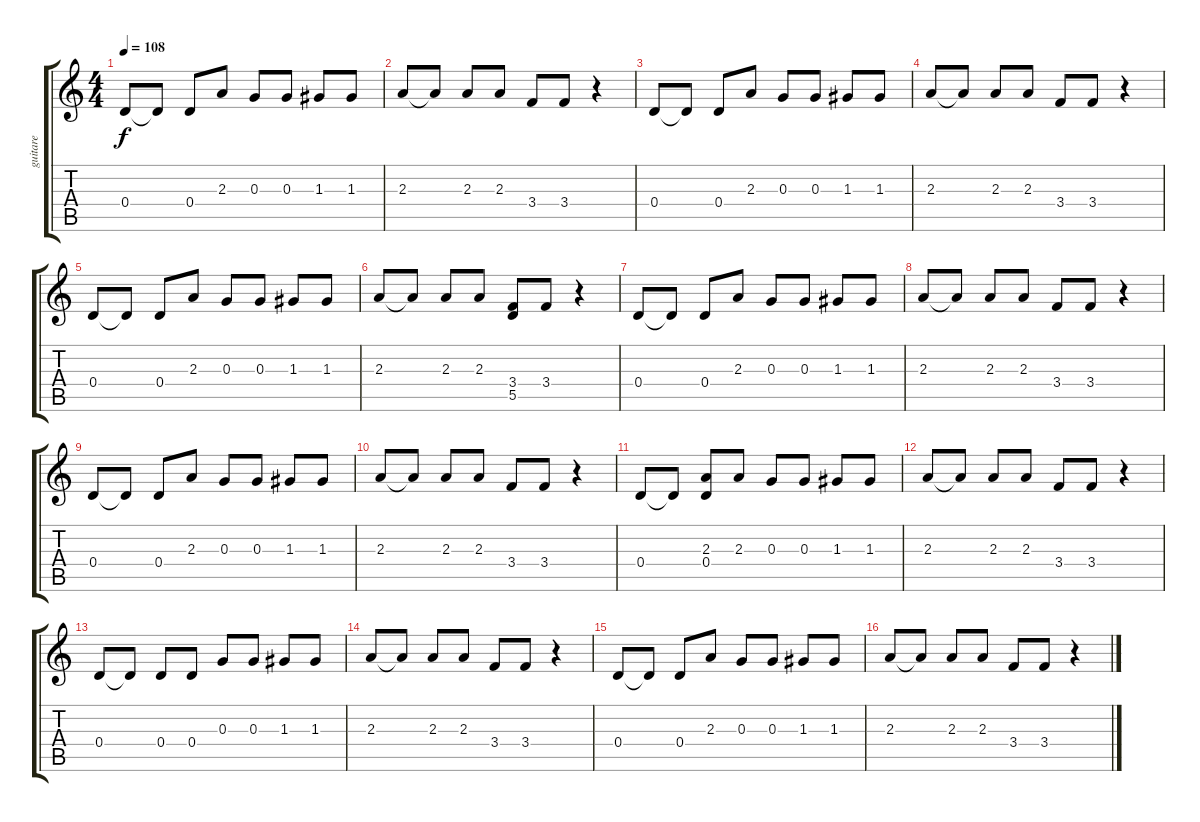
\track ("guitare" "guitare") {instrument acousticguitarsteel}
\staff {score tabs}
\tuning (E4 B3 G3 D3 A2 E2) {hide}
\ts (4 4)
\tempo 108
\clef g2
\ks c
0.4.8{dy f} 0.4{t}.8 0.4.8 2.3.8 0.3.8 0.3.8 1.3.8 1.3.8 |
2.3.8 2.3{t}.8 2.3.8 2.3.8 3.4.8 3.4.8 r.4 |
0.4.8 0.4{t}.8 0.4.8 2.3.8 0.3.8 0.3.8 1.3.8 1.3.8 |
2.3.8 2.3{t}.8 2.3.8 2.3.8 3.4.8 3.4.8 r.4 |
0.4.8 0.4{t}.8 0.4.8 2.3.8 0.3.8 0.3.8 1.3.8 1.3.8 |
2.3.8 2.3{t}.8 2.3.8 2.3.8 (3.4 5.5).8 3.4.8 r.4 |
0.4.8 0.4{t}.8 0.4.8 2.3.8 0.3.8 0.3.8 1.3.8 1.3.8 |
2.3.8 2.3{t}.8 2.3.8 2.3.8 3.4.8 3.4.8 r.4 |
0.4.8 0.4{t}.8 0.4.8 2.3.8 0.3.8 0.3.8 1.3.8 1.3.8 |
2.3.8 2.3{t}.8 2.3.8 2.3.8 3.4.8 3.4.8 r.4 |
0.4.8 0.4{t}.8 (2.3 0.4).8 2.3.8 0.3.8 0.3.8 1.3.8 1.3.8 |
2.3.8 2.3{t}.8 2.3.8 2.3.8 3.4.8 3.4.8 r.4 |
0.4.8 0.4{t}.8 0.4.8 0.4.8 0.3.8 0.3.8 1.3.8 1.3.8 |
2.3.8 2.3{t}.8 2.3.8 2.3.8 3.4.8 3.4.8 r.4 |
0.4.8 0.4{t}.8 0.4.8 2.3.8 0.3.8 0.3.8 1.3.8 1.3.8 |
2.3.8 2.3{t}.8 2.3.8 2.3.8 3.4.8 3.4.8 r.4
